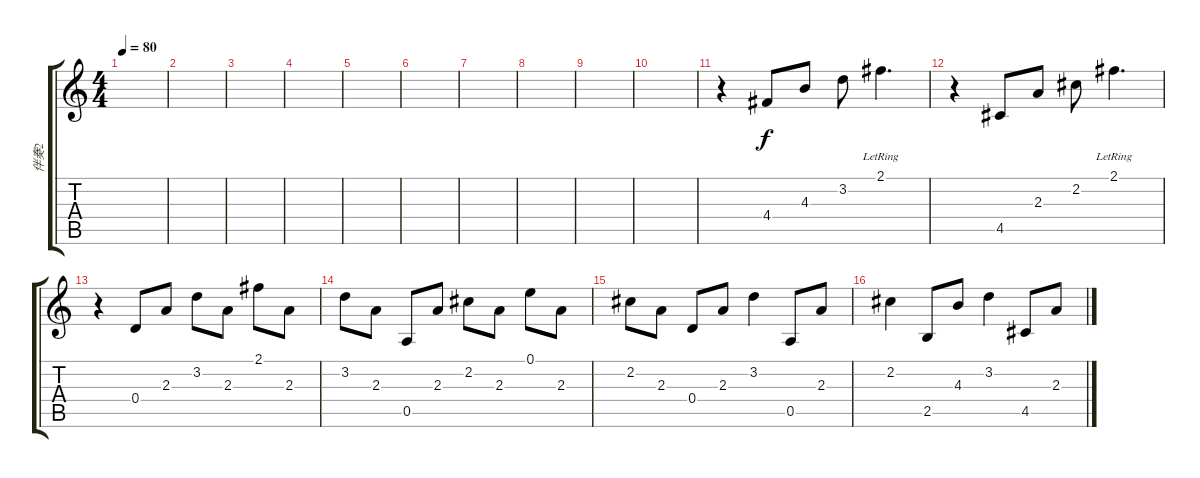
\track ("伴奏2" "伴奏2") {instrument distortionguitar}
\staff {score tabs}
\tuning (E4 B3 G3 D3 A2 E2) {hide}
\ts (4 4)
\tempo 80
\clef g2
\ks c
|
|
|
|
|
|
|
|
|
|
r.4 4.4.8 4.3.8 3.2.8 2.1{lr}.4{d} |
r.4 4.5.8 2.3.8 2.2.8 2.1{lr}.4{d} |
r.4 0.4.8 2.3.8 3.2.8 2.3.8 2.1.8 2.3.8 |
3.2.8 2.3.8 0.5.8 2.3.8 2.2.8 2.3.8 0.1.8 2.3.8 |
2.2.8 2.3.8 0.4.8 2.3.8 3.2.4 0.5.8 2.3.8 |
2.2.4 2.5.8 4.3.8 3.2.4 4.5.8 2.3.8
